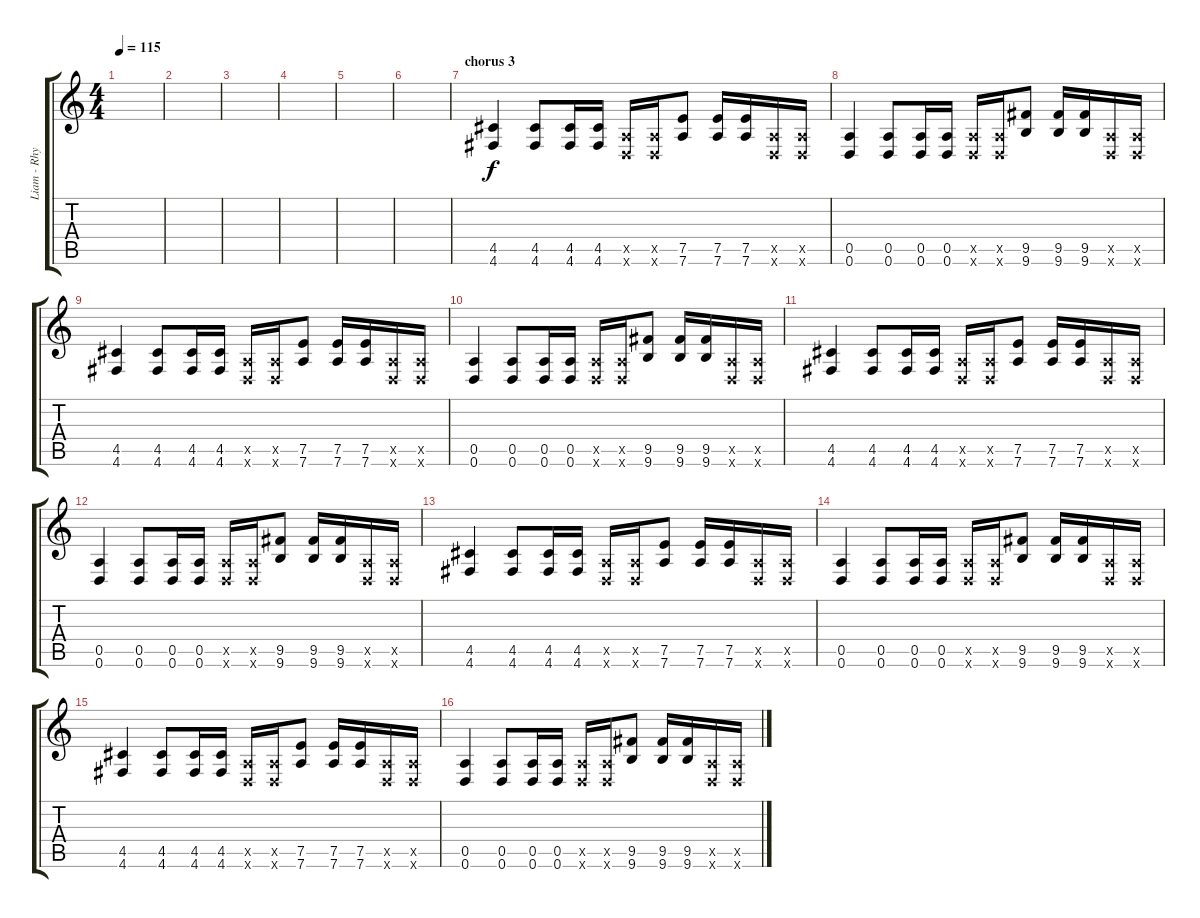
\track ("Liam - Rhythm Guitar" "Liam - Rhy") {instrument distortionguitar}
\staff {score tabs}
\tuning (E4 B3 G3 D3 A2 D2) {hide}
\ts (4 4)
\tempo 115
\clef g2
\ks c
|
|
|
|
|
|
\section ("" "chorus 3")
(4.5 4.6).4 (4.5 4.6).8 (4.5 4.6).16 (4.5 4.6).16 (0.5{x} 0.6{x}).16 (0.5{x} 0.6{x}).16 (7.5 7.6).8 (7.5 7.6).16 (7.5 7.6).16 (0.5{x} 0.6{x}).16 (0.5{x} 0.6{x}).16 |
(0.5 0.6).4 (0.5 0.6).8 (0.5 0.6).16 (0.5 0.6).16 (0.5{x} 0.6{x}).16 (0.5{x} 0.6{x}).16 (9.5 9.6).8 (9.5 9.6).16 (9.5 9.6).16 (0.5{x} 0.6{x}).16 (0.5{x} 0.6{x}).16 |
(4.5 4.6).4 (4.5 4.6).8 (4.5 4.6).16 (4.5 4.6).16 (0.5{x} 0.6{x}).16 (0.5{x} 0.6{x}).16 (7.5 7.6).8 (7.5 7.6).16 (7.5 7.6).16 (0.5{x} 0.6{x}).16 (0.5{x} 0.6{x}).16 |
(0.5 0.6).4 (0.5 0.6).8 (0.5 0.6).16 (0.5 0.6).16 (0.5{x} 0.6{x}).16 (0.5{x} 0.6{x}).16 (9.5 9.6).8 (9.5 9.6).16 (9.5 9.6).16 (0.5{x} 0.6{x}).16 (0.5{x} 0.6{x}).16 |
(4.5 4.6).4 (4.5 4.6).8 (4.5 4.6).16 (4.5 4.6).16 (0.5{x} 0.6{x}).16 (0.5{x} 0.6{x}).16 (7.5 7.6).8 (7.5 7.6).16 (7.5 7.6).16 (0.5{x} 0.6{x}).16 (0.5{x} 0.6{x}).16 |
(0.5 0.6).4 (0.5 0.6).8 (0.5 0.6).16 (0.5 0.6).16 (0.5{x} 0.6{x}).16 (0.5{x} 0.6{x}).16 (9.5 9.6).8 (9.5 9.6).16 (9.5 9.6).16 (0.5{x} 0.6{x}).16 (0.5{x} 0.6{x}).16 |
(4.5 4.6).4 (4.5 4.6).8 (4.5 4.6).16 (4.5 4.6).16 (0.5{x} 0.6{x}).16 (0.5{x} 0.6{x}).16 (7.5 7.6).8 (7.5 7.6).16 (7.5 7.6).16 (0.5{x} 0.6{x}).16 (0.5{x} 0.6{x}).16 |
(0.5 0.6).4 (0.5 0.6).8 (0.5 0.6).16 (0.5 0.6).16 (0.5{x} 0.6{x}).16 (0.5{x} 0.6{x}).16 (9.5 9.6).8 (9.5 9.6).16 (9.5 9.6).16 (0.5{x} 0.6{x}).16 (0.5{x} 0.6{x}).16 |
(4.5 4.6).4 (4.5 4.6).8 (4.5 4.6).16 (4.5 4.6).16 (0.5{x} 0.6{x}).16 (0.5{x} 0.6{x}).16 (7.5 7.6).8 (7.5 7.6).16 (7.5 7.6).16 (0.5{x} 0.6{x}).16 (0.5{x} 0.6{x}).16 |
(0.5 0.6).4 (0.5 0.6).8 (0.5 0.6).16 (0.5 0.6).16 (0.5{x} 0.6{x}).16 (0.5{x} 0.6{x}).16 (9.5 9.6).8 (9.5 9.6).16 (9.5 9.6).16 (0.5{x} 0.6{x}).16 (0.5{x} 0.6{x}).16
